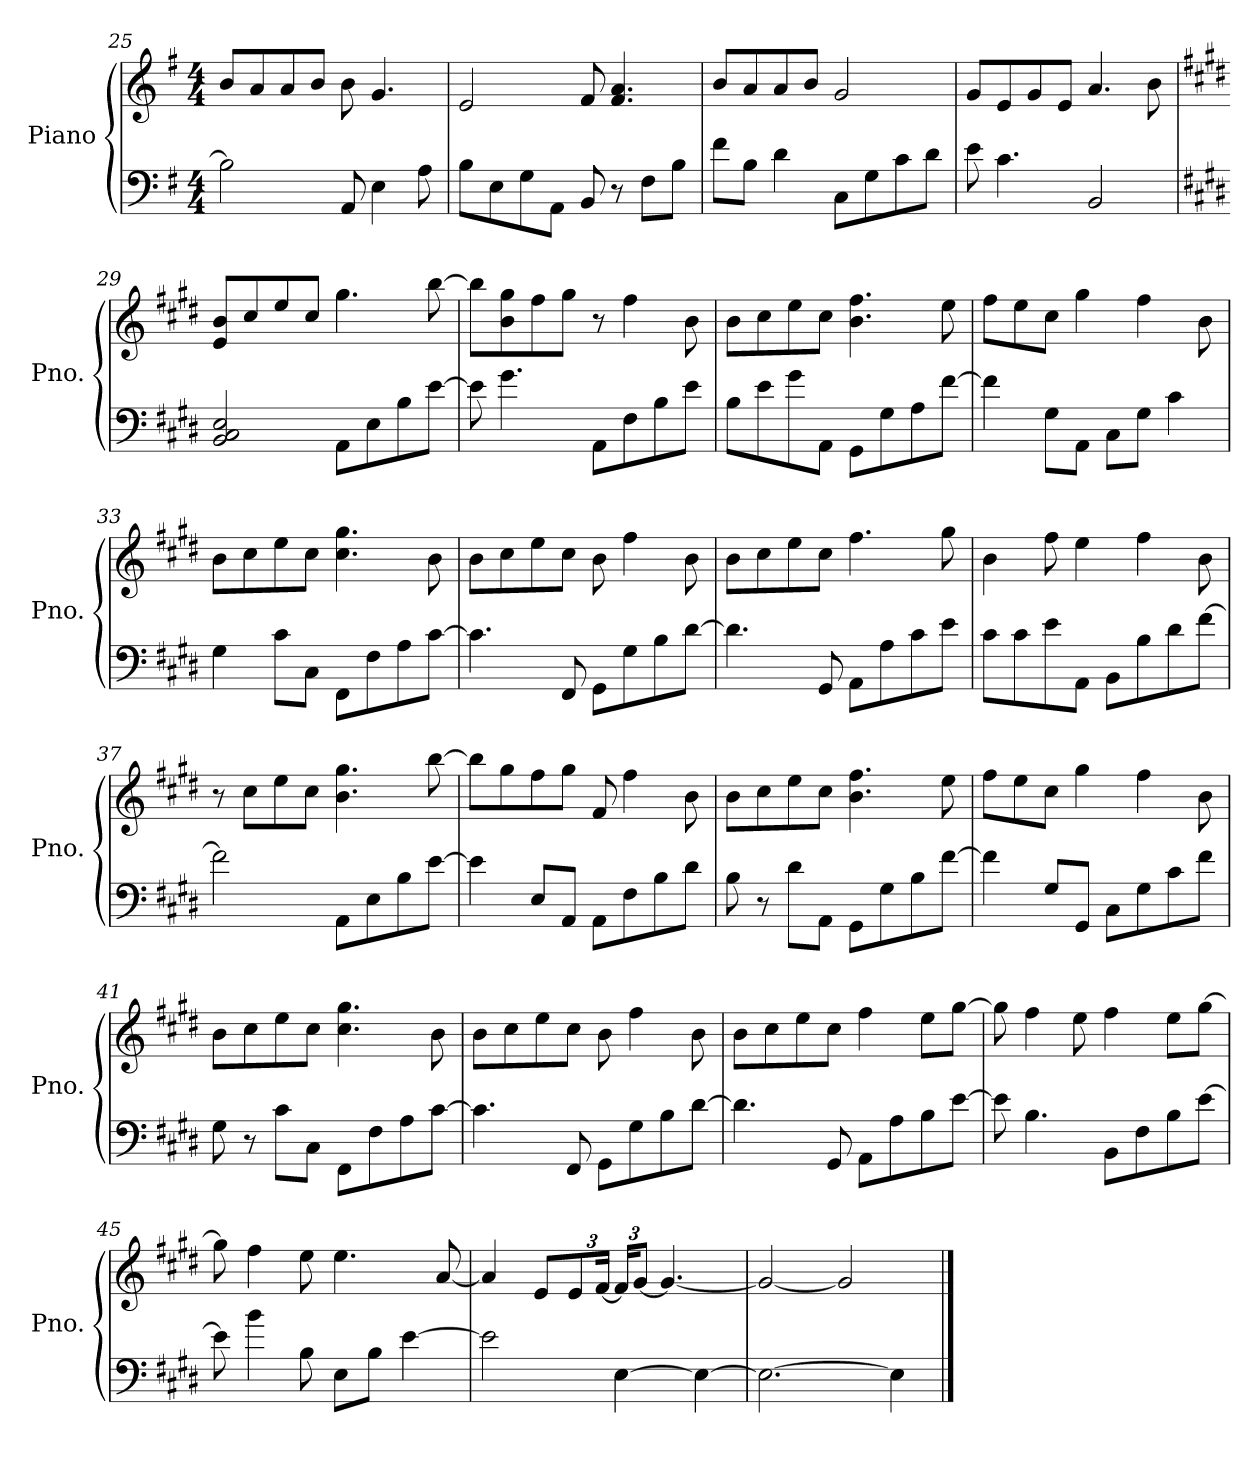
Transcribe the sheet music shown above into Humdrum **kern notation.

**kern	**kern
*part1	*part1
*staff2	*staff1
*I"Piano	*
*I'Pno.	*
*clefF4	*clefG2
*k[f#]	*k[f#]
*M4/4	*M4/4
=25	=25
2B\]	8b/L
.	8a/
.	8a/
.	8b/J
8AA/	8b\
4E\	4.g/
8A\	.
!!LO:PB:g=z
=26	=26
8B\L	2e/
8E\	.
8G\	.
8AA\J	.
8BB/	8f#/
8r	4.f#/ 4.a/
8F#\L	.
8B\J	.
=27	=27
8f#\L	8b/L
8B\J	8a/
4d\	8a/
.	8b/J
8C\L	2g/
8G\	.
8c\	.
8d\J	.
=28	=28
8e\	8g/L
4.c\	8e/
.	8g/
.	8e/J
2BB/	4.a/
.	8b\
=29	=29
*k[f#c#g#d#]	*k[f#c#g#d#]
2BB/ 2C#/ 2E/	8e/ 8b/L
.	8cc#/
.	8ee/
.	8cc#/J
8AA\L	4.gg#\
8E\	.
8B\	.
[8e\J	[8bb\
=30	=30
8e\]	8bb\L]
4.g#\	8b\ 8gg#\
.	8ff#\
.	8gg#\J
8AA\L	8r
8F#\	4ff#\
8B\	.
8e\J	8b\
!!LO:LB:g=z
=31	=31
8B\L	8b\L
8e\	8cc#\
8g#\	8ee\
8AA\J	8cc#\J
8GG#\L	4.b\ 4.ff#\
8G#\	.
8A\	.
[8f#\J	8ee\
=32	=32
4f#\]	8ff#\L
.	8ee\
8G#\L	8cc#\J
8AA\J	4gg#\
8C#\L	.
8G#\J	4ff#\
4c#\	.
.	8b\
=33	=33
4G#\	8b\L
.	8cc#\
8c#\L	8ee\
8C#\J	8cc#\J
8FF#\L	4.cc#\ 4.gg#\
8F#\	.
8A\	.
[8c#\J	8b\
=34	=34
4.c#\]	8b\L
.	8cc#\
.	8ee\
8FF#/	8cc#\J
8GG#\L	8b\
8G#\	4ff#\
8B\	.
[8d#\J	8b\
=35	=35
4.d#\]	8b\L
.	8cc#\
.	8ee\
8GG#/	8cc#\J
8AA\L	4.ff#\
8A\	.
8c#\	.
8e\J	8gg#\
!!LO:LB:g=z
=36	=36
8c#\L	4b\
8c#\	.
8e\	8ff#\
8AA\J	4ee\
8BB\L	.
8B\	4ff#\
8d#\	.
[8f#\J	8b\
=37	=37
2f#\]	8r
.	8cc#\L
.	8ee\
.	8cc#\J
8AA\L	4.b\ 4.gg#\
8E\	.
8B\	.
[8e\J	[8bb\
=38	=38
4e\]	8bb\L]
.	8gg#\
8E/L	8ff#\
8AA/J	8gg#\J
8AA\L	8f#/
8F#\	4ff#\
8B\	.
8d#\J	8b\
=39	=39
8B\	8b\L
8r	8cc#\
8d#\L	8ee\
8AA\J	8cc#\J
8GG#\L	4.b\ 4.ff#\
8G#\	.
8B\	.
[8f#\J	8ee\
!!LO:LB:g=z
=40	=40
4f#\]	8ff#\L
.	8ee\
8G#/L	8cc#\J
8GG#/J	4gg#\
8C#\L	.
8G#\	4ff#\
8c#\	.
8f#\J	8b\
=41	=41
8G#\	8b\L
8r	8cc#\
8c#\L	8ee\
8C#\J	8cc#\J
8FF#\L	4.cc#\ 4.gg#\
8F#\	.
8A\	.
[8c#\J	8b\
=42	=42
4.c#\]	8b\L
.	8cc#\
.	8ee\
8FF#/	8cc#\J
8GG#\L	8b\
8G#\	4ff#\
8B\	.
[8d#\J	8b\
=43	=43
4.d#\]	8b\L
.	8cc#\
.	8ee\
8GG#/	8cc#\J
8AA\L	4ff#\
8A\	.
8B\	8ee\L
[8e\J	[8gg#\J
=44	=44
8e\]	8gg#\]
4.B\	4ff#\
.	8ee\
8BB\L	4ff#\
8F#\	.
8B\	8ee\L
[8e\J	[8gg#\J
!!LO:LB:g=z
=45	=45
8e\]	8gg#\]
4b\	4ff#\
8B\	8ee\
8E\L	4.ee\
8B\J	.
[4e\	.
.	[8a/
=46	=46
2e\]	4a/]
.	8e/L
*	*Xbrackettup
.	12e/
.	[24f#/Jk
[4E\	24f#/KL]
.	[12g#/J
.	4.g#/_
4E\_	.
=47	=47
2.E\_	2g#/_
.	2g#/]
4E\]	.
==	==
*-	*-
